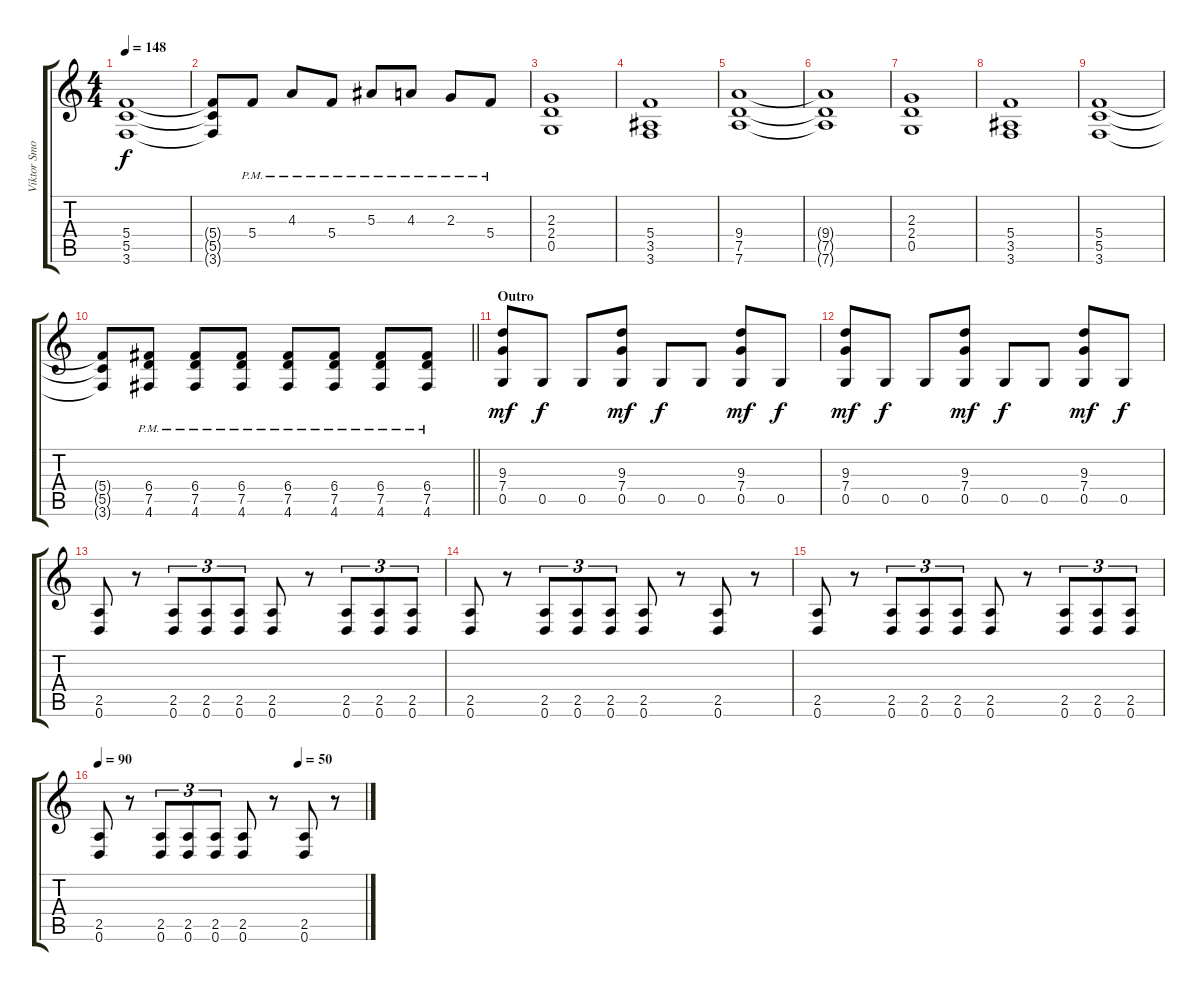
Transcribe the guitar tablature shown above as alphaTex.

\track ("Viktor Smolski" "Viktor Smo") {instrument distortionguitar}
\staff {score tabs}
\tuning (D4 A3 F3 C3 G2 D2) {hide}
\ts (4 4)
\tempo 148
\clef g2
\ks c
(5.4 5.5 3.6).1{dy f} |
(5.4{t} 5.5{t} 3.6{t}).8 5.4{pm}.8 4.3{pm}.8 5.4{pm}.8 5.3{pm}.8 4.3{pm}.8 2.3{pm}.8 5.4{pm}.8 |
(2.3 2.4 0.5).1 |
(5.4 3.5 3.6).1 |
(9.4 7.5 7.6).1 |
(9.4{t} 7.5{t} 7.6{t}).1 |
(2.3 2.4 0.5).1 |
(5.4 3.5 3.6).1 |
(5.4 5.5 3.6).1 |
\barLineRight lightlight
(5.4{t} 5.5{t} 3.6{t}).8 (6.4{pm} 7.5{pm} 4.6).8 (6.4{pm} 7.5{pm} 4.6).8 (6.4{pm} 7.5{pm} 4.6).8 (6.4{pm} 7.5{pm} 4.6).8 (6.4{pm} 7.5{pm} 4.6).8 (6.4{pm} 7.5{pm} 4.6).8 (6.4{pm} 7.5{pm} 4.6).8 |
\section ("" "Outro")
(9.3 7.4 0.5).8{dy mf} 0.5.8{dy f} 0.5.8 (9.3 7.4 0.5).8{dy mf} 0.5.8{dy f} 0.5.8 (9.3 7.4 0.5).8{dy mf} 0.5.8{dy f} |
(9.3 7.4 0.5).8{dy mf} 0.5.8{dy f} 0.5.8 (9.3 7.4 0.5).8{dy mf} 0.5.8{dy f} 0.5.8 (9.3 7.4 0.5).8{dy mf} 0.5.8{dy f} |
(2.5 0.6).8 r.8 (2.5 0.6).8{tu (3 2)} (2.5 0.6).8{tu (3 2)} (2.5 0.6).8{tu (3 2)} (2.5 0.6).8 r.8 (2.5 0.6).8{tu (3 2)} (2.5 0.6).8{tu (3 2)} (2.5 0.6).8{tu (3 2)} |
(2.5 0.6).8 r.8 (2.5 0.6).8{tu (3 2)} (2.5 0.6).8{tu (3 2)} (2.5 0.6).8{tu (3 2)} (2.5 0.6).8 r.8 (2.5 0.6).8 r.8 |
(2.5 0.6).8 r.8 (2.5 0.6).8{tu (3 2)} (2.5 0.6).8{tu (3 2)} (2.5 0.6).8{tu (3 2)} (2.5 0.6).8 r.8 (2.5 0.6).8{tu (3 2)} (2.5 0.6).8{tu (3 2)} (2.5 0.6).8{tu (3 2)} |
\tempo 90
\tempo (50 0.75)
(2.5 0.6).8 r.8 (2.5 0.6).8{tu (3 2)} (2.5 0.6).8{tu (3 2)} (2.5 0.6).8{tu (3 2)} (2.5 0.6).8 r.8 (2.5 0.6).8 r.8
